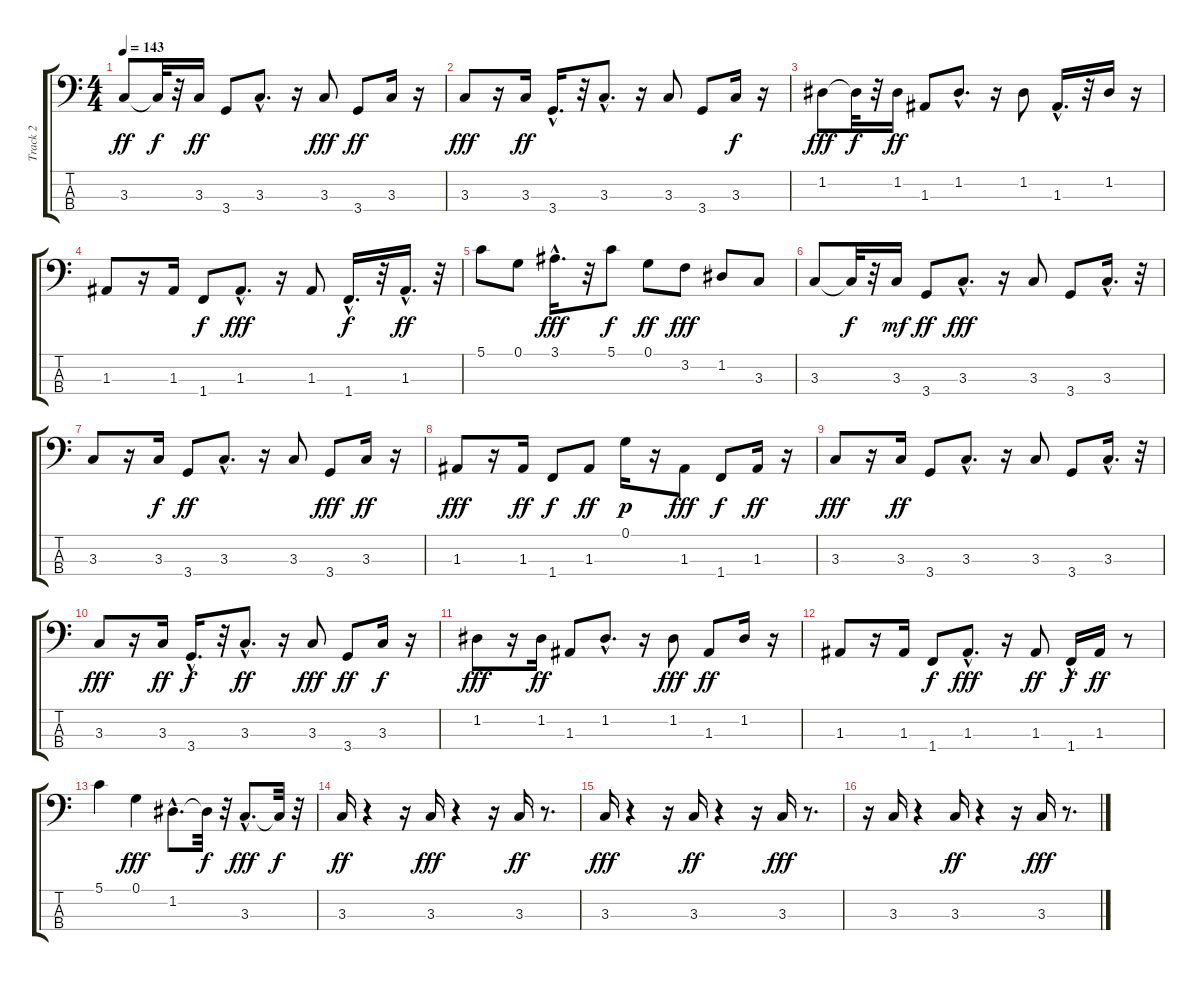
\track ("Track 2" "Track 2") {instrument electricbassfinger}
\staff {score tabs}
\tuning (G2 D2 A1 E1) {hide}
\ts (4 4)
\tempo 143
\clef f4
\ks c
3.3.8{dy ff} 3.3{t}.32{dy f} r.32 3.3.16{dy ff} 3.4.8 3.3{hac}.8{d} r.16 3.3.8{dy fff} 3.4.8{dy ff} 3.3.16 r.16 |
3.3.8{dy fff} r.16 3.3.16{dy ff} 3.4{hac}.16{d} r.32 3.3{hac}.8{d} r.16 3.3.8 3.4.8 3.3.16{dy f} r.16 |
1.2.8{dy fff} 1.2{t}.32{dy f} r.32 1.2.16{dy ff} 1.3.8 1.2{hac}.8{d} r.16 1.2.8 1.3{hac}.16{d} r.32 1.2.16 r.16 |
1.3.8 r.16 1.3.16 1.4.8{dy f} 1.3{hac}.8{d dy fff} r.16 1.3.8 1.4{hac}.16{d dy f} r.32 1.3{hac}.16{d dy ff} r.32 |
5.1.8 0.1.8 3.1{hac}.16{d dy fff} r.32 5.1.8{dy f} 0.1.8{dy ff} 3.2.8{dy fff} 1.2.8 3.3.8 |
3.3.8 3.3{t}.32{dy f} r.32 3.3.16{dy mf} 3.4.8{dy ff} 3.3{hac}.8{d dy fff} r.16 3.3.8 3.4.8 3.3{hac}.16{d} r.32 |
3.3.8 r.16 3.3.16{dy f} 3.4.8{dy ff} 3.3{hac}.8{d} r.16 3.3.8 3.4.8{dy fff} 3.3.16{dy ff} r.16 |
1.3.8{dy fff} r.16 1.3.16{dy ff} 1.4.8{dy f} 1.3.8{dy ff} 0.1.16{dy p} r.16 1.3.8{dy fff} 1.4.8{dy f} 1.3.16{dy ff} r.16 |
3.3.8{dy fff} r.16 3.3.16{dy ff} 3.4.8 3.3{hac}.8{d} r.16 3.3.8 3.4.8 3.3{hac}.16{d} r.32 |
3.3.8{dy fff} r.16 3.3.16{dy ff} 3.4{hac}.16{d dy f} r.32 3.3{hac}.8{d dy ff} r.16 3.3.8{dy fff} 3.4.8{dy ff} 3.3.16{dy f} r.16 |
1.2.8{dy fff} r.16 1.2.16{dy ff} 1.3.8 1.2{hac}.8{d} r.16 1.2.8{dy fff} 1.3.8{dy ff} 1.2.16 r.16 |
1.3.8 r.16 1.3.16 1.4.8{dy f} 1.3{hac}.8{d dy fff} r.16 1.3.8{dy ff} 1.4{hac}.16{dy f} 1.3.16{dy ff} r.8 |
5.1.4 0.1.4{dy fff} 1.2{hac}.8{d} 1.2{t}.32{dy f} r.32 3.3{hac}.8{d dy fff} 3.3{t}.32{dy f} r.32 |
3.3.16{dy ff} r.4 r.16 3.3.16{dy fff} r.4 r.16 3.3.16{dy ff} r.8{d} |
3.3.16{dy fff} r.4 r.16 3.3.16{dy ff} r.4 r.16 3.3.16{dy fff} r.8{d} |
r.16 3.3.16 r.4 3.3.16{dy ff} r.4 r.16 3.3.16{dy fff} r.8{d}
